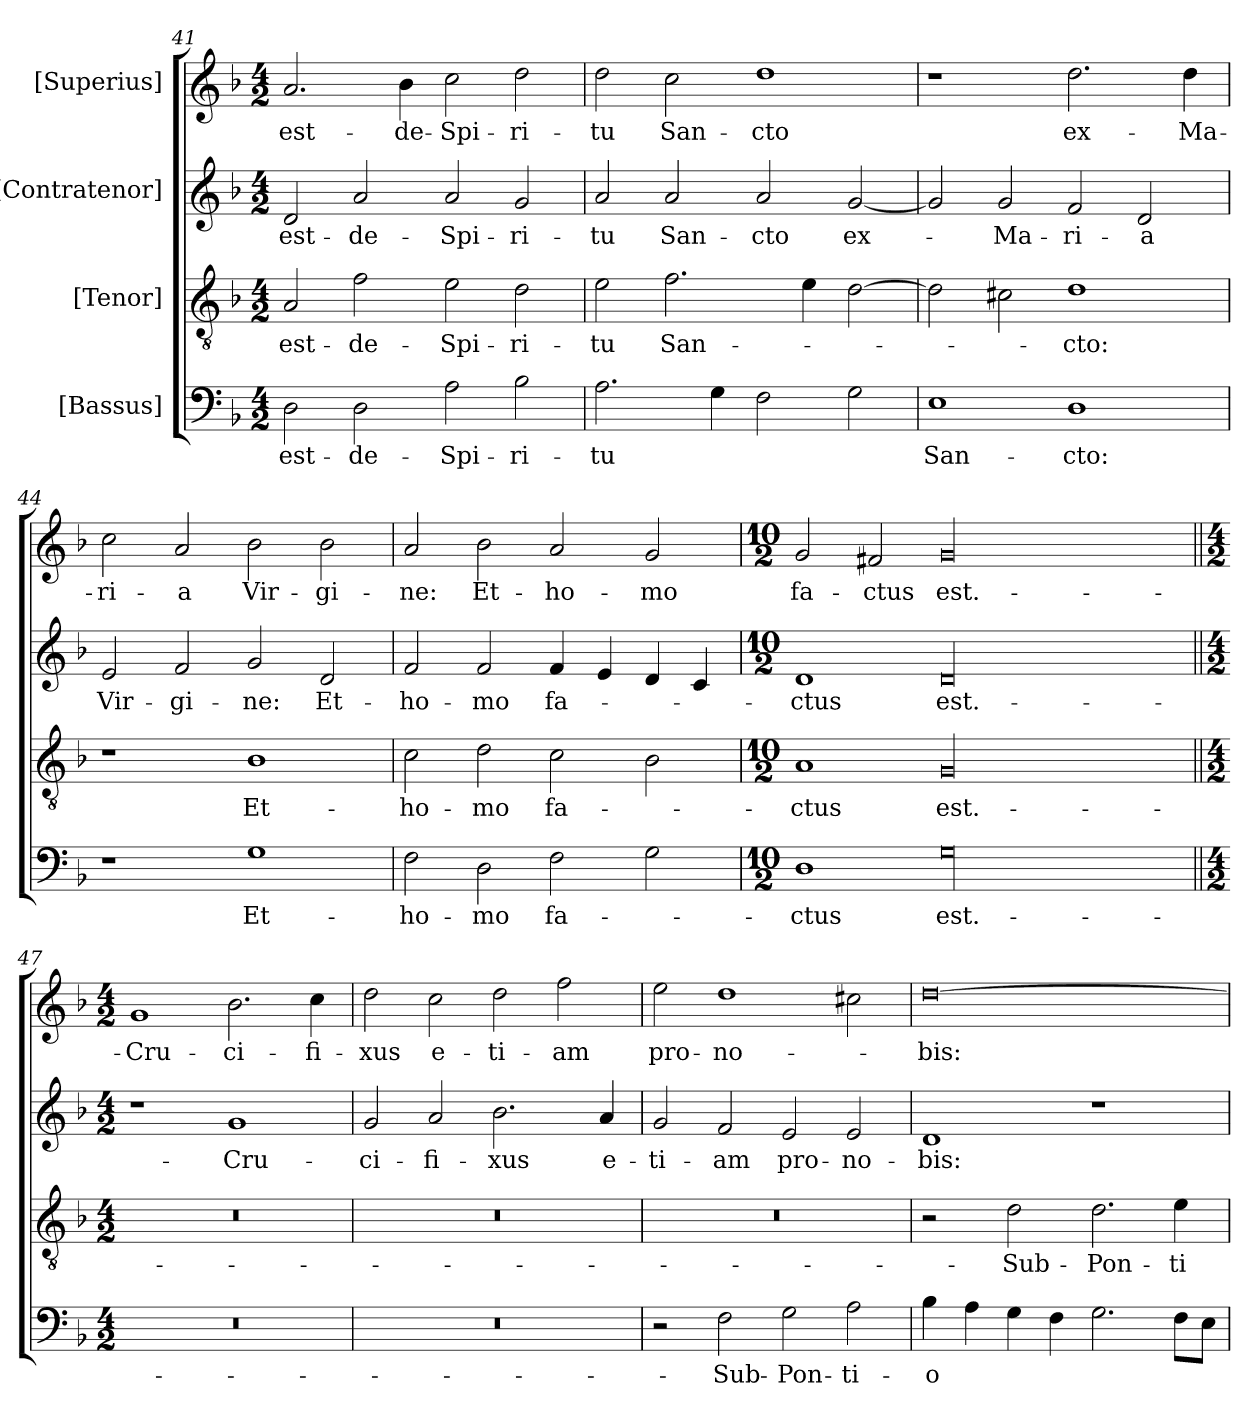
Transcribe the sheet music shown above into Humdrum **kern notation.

**kern	**text	**kern	**text	**kern	**text	**kern	**text
*part4	*part4	*part3	*part3	*part2	*part2	*part1	*part1
*staff4	*staff4	*staff3	*staff3	*staff2	*staff2	*staff1	*staff1
*I"[Bassus]	*	*I"[Tenor]	*	*I"[Contratenor]	*	*I"[Superius]	*
*clefF4	*	*clefGv2	*	*clefG2	*	*clefG2	*
*k[b-]	*	*k[b-]	*	*k[b-]	*	*k[b-]	*
*M4/2	*	*M4/2	*	*M4/2	*	*M4/2	*
=41	=41	=41	=41	=41	=41	=41	=41
2D\	est-	2A/	est-	2d/	est-	2.a/	est-
2D\	de-	2f\	de-	2a/	de-	.	.
.	.	.	.	.	.	4b-\	de-
2A\	Spi-	2e\	Spi-	2a/	Spi-	2cc\	Spi-
2B-\	-ri-	2d\	-ri-	2g/	-ri-	2dd\	-ri-
=42	=42	=42	=42	=42	=42	=42	=42
2.A\	-tu	2e\	-tu	2a/	-tu	2dd\	-tu
.	.	2.f\	San-	2a/	San-	2cc\	San-
4G\	.	.	.	.	.	.	.
2F\	.	.	.	2a/	-cto	1dd\	-cto
.	.	4e\	.	.	.	.	.
2G\	.	[2d\	.	[2g/	ex-	.	.
=43	=43	=43	=43	=43	=43	=43	=43
1E\	San-	2d\]	.	2g/]	.	1r	.
.	.	2c#X\	.	2g/	Ma-	.	.
1D\	-cto:	1d\	-cto:	2f/	-ri-	2.dd\	ex-
.	.	.	.	2d/	-a	.	.
.	.	.	.	.	.	4dd\	Ma-
=44	=44	=44	=44	=44	=44	=44	=44
1r	.	1r	.	2e/	Vir-	2cc\	-ri-
.	.	.	.	2f/	-gi-	2a/	-a
1G\	Et-	1B-\	Et-	2g/	-ne:	2b-\	Vir-
.	.	.	.	2d/	Et-	2b-\	-gi-
=45	=45	=45	=45	=45	=45	=45	=45
2F\	ho-	2c\	ho-	2f/	ho-	2a/	-ne:
2D\	-mo	2d\	-mo	2f/	-mo	2b-\	Et-
2F\	fa-	2c\	fa-	4f/	fa-	2a/	ho-
.	.	.	.	4e/	.	.	.
2G\	.	2B-\	.	4d/	.	2g/	-mo
.	.	.	.	4c/	.	.	.
=46	=46	=46	=46	=46	=46	=46	=46
*M10/2	*	*M10/2	*	*M10/2	*	*M10/2	*
1D\	-ctus	1A/	-ctus	1d/	-ctus	2g/	fa-
.	.	.	.	.	.	2f#X/	-ctus
00G\	est.-	00G/	est.-	00d/	est.-	00g/	est.-
=47||	=47||	=47||	=47||	=47||	=47||	=47||	=47||
*M4/2	*	*M4/2	*	*M4/2	*	*M4/2	*
0r	.	0r	.	1r	.	1g/	Cru-
.	.	.	.	1g/	Cru-	2.b-\	-ci-
.	.	.	.	.	.	4cc\	-fi-
=48	=48	=48	=48	=48	=48	=48	=48
0r	.	0r	.	2g/	-ci-	2dd\	-xus
.	.	.	.	2a/	-fi-	2cc\	e-
.	.	.	.	2.b-\	-xus	2dd\	-ti-
.	.	.	.	.	.	2ff\	-am
.	.	.	.	4a/	e-	.	.
=49	=49	=49	=49	=49	=49	=49	=49
2r	.	0r	.	2g/	-ti-	2ee\	pro-
2F\	Sub-	.	.	2f/	-am	1dd\	no-
2G\	Pon-	.	.	2e/	pro-	.	.
2A\	-ti-	.	.	2e/	no-	2cc#X\	.
=50	=50	=50	=50	=50	=50	=50	=50
4B-\	-o	2r	.	1d/	-bis:	[0dd\	-bis:
4A\	.	.	.	.	.	.	.
4G\	.	2d\	Sub-	.	.	.	.
4F\	.	.	.	.	.	.	.
2.G\	.	2.d\	Pon-	1r	.	.	.
8F\L	.	4e\	-ti-	.	.	.	.
8E\J	.	.	.	.	.	.	.
=	=	=	=	=	=	=	=
*-	*-	*-	*-	*-	*-	*-	*-
